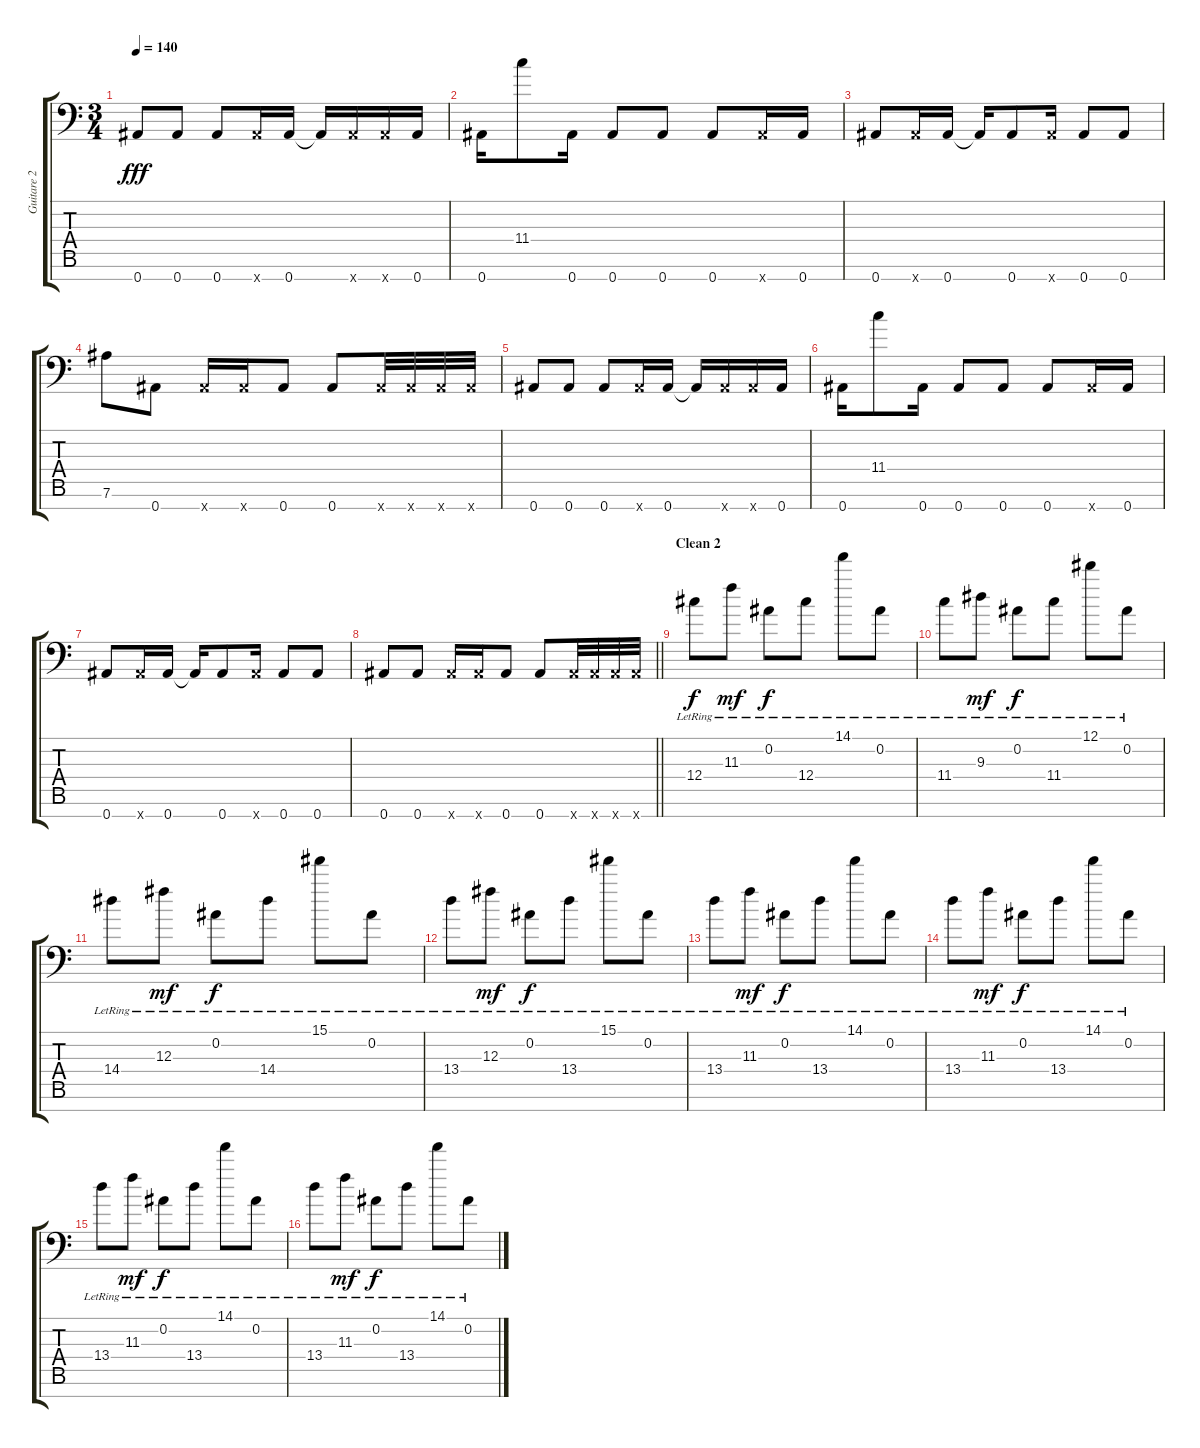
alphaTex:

\track ("Guitare 2" "Guitare 2") {instrument distortionguitar}
\staff {score tabs}
\tuning (Eb4 Bb3 Gb3 Db3 Ab2 Eb2 Bb1) {hide}
\ts (3 4)
\tempo 140
\clef f4
\ks c
0.7.8{dy fff} 0.7.8 0.7.8 0.7{x}.16 0.7.16 0.7{t}.16 0.7{x}.16 0.7{x}.16 0.7.16 |
0.7.16 11.4.8 0.7.16 0.7.8 0.7.8 0.7.8 0.7{x}.16 0.7.16 |
0.7.8 0.7{x}.16 0.7.16 0.7{t}.16 0.7.8 0.7{x}.16 0.7.8 0.7.8 |
7.6.8 0.7.8 0.7{x}.16 0.7{x}.16 0.7.8 0.7.8 0.7{x}.32 0.7{x}.32 0.7{x}.32 0.7{x}.32 |
0.7.8 0.7.8 0.7.8 0.7{x}.16 0.7.16 0.7{t}.16 0.7{x}.16 0.7{x}.16 0.7.16 |
0.7.16 11.4.8 0.7.16 0.7.8 0.7.8 0.7.8 0.7{x}.16 0.7.16 |
0.7.8 0.7{x}.16 0.7.16 0.7{t}.16 0.7.8 0.7{x}.16 0.7.8 0.7.8 |
\barLineRight lightlight
0.7.8 0.7.8 0.7{x}.16 0.7{x}.16 0.7.8 0.7.8 0.7{x}.32 0.7{x}.32 0.7{x}.32 0.7{x}.32 |
\section ("" "Clean 2")
12.4{lr}.8{dy f volume 13 balance 2 instrument electricguitarjazz} 11.3{lr}.8{dy mf} 0.2{lr}.8{dy f} 12.4{lr}.8 14.1{lr}.8 0.2{lr}.8 |
11.4{lr}.8 9.3{lr}.8{dy mf} 0.2{lr}.8{dy f} 11.4{lr}.8 12.1{lr}.8 0.2{lr}.8 |
14.4{lr}.8 12.3{lr}.8{dy mf} 0.2{lr}.8{dy f} 14.4{lr}.8 15.1{lr}.8 0.2{lr}.8 |
13.4{lr}.8 12.3{lr}.8{dy mf} 0.2{lr}.8{dy f} 13.4{lr}.8 15.1{lr}.8 0.2{lr}.8 |
13.4{lr}.8 11.3{lr}.8{dy mf} 0.2{lr}.8{dy f} 13.4{lr}.8 14.1{lr}.8 0.2{lr}.8 |
13.4{lr}.8 11.3{lr}.8{dy mf} 0.2{lr}.8{dy f} 13.4{lr}.8 14.1{lr}.8 0.2{lr}.8 |
13.4{lr}.8 11.3{lr}.8{dy mf} 0.2{lr}.8{dy f} 13.4{lr}.8 14.1{lr}.8 0.2{lr}.8 |
13.4{lr}.8 11.3{lr}.8{dy mf} 0.2{lr}.8{dy f} 13.4{lr}.8 14.1{lr}.8 0.2{lr}.8
